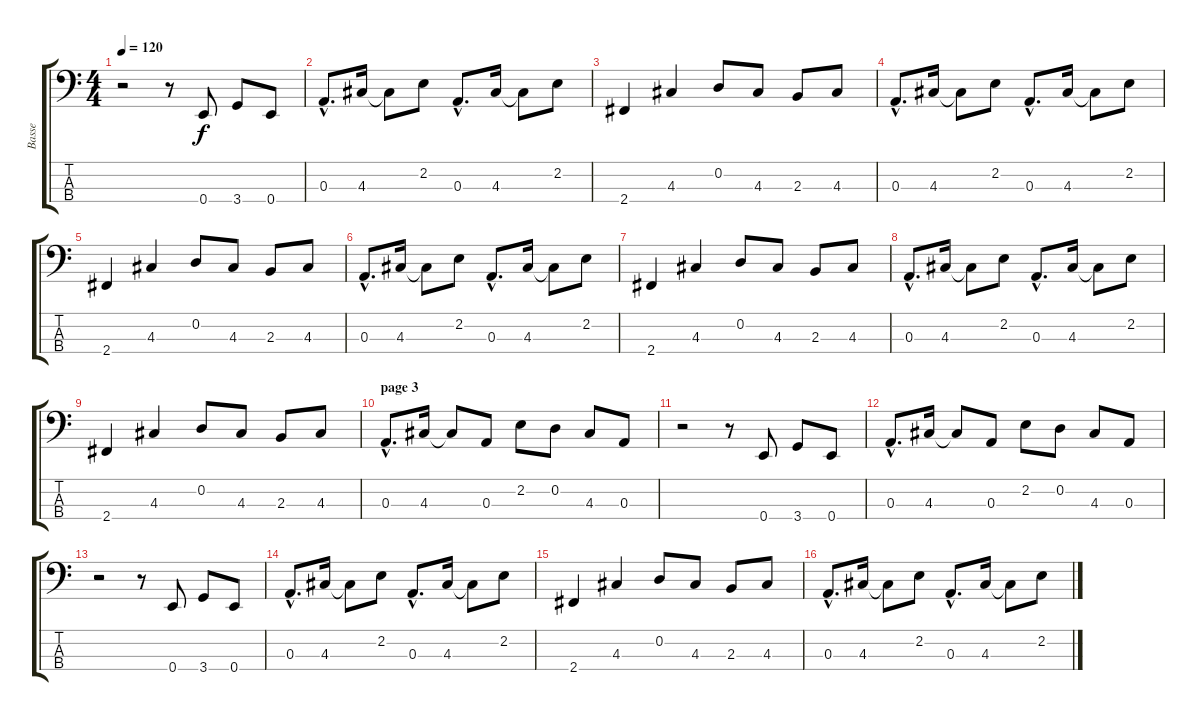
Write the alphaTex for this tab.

\track ("Basse" "Basse") {instrument acousticbass}
\staff {score tabs}
\tuning (G2 D2 A1 E1) {hide}
\ts (4 4)
\tempo 120
\clef f4
\ks c
r.2{dy f} r.8 0.4.8 3.4.8 0.4.8 |
0.3{hac}.8{d} 4.3.16 4.3{t}.8 2.2.8 0.3{hac}.8{d} 4.3.16 4.3{t}.8 2.2.8 |
2.4.4 4.3.4 0.2.8 4.3.8 2.3.8 4.3.8 |
0.3{hac}.8{d} 4.3.16 4.3{t}.8 2.2.8 0.3{hac}.8{d} 4.3.16 4.3{t}.8 2.2.8 |
2.4.4 4.3.4 0.2.8 4.3.8 2.3.8 4.3.8 |
0.3{hac}.8{d} 4.3.16 4.3{t}.8 2.2.8 0.3{hac}.8{d} 4.3.16 4.3{t}.8 2.2.8 |
2.4.4 4.3.4 0.2.8 4.3.8 2.3.8 4.3.8 |
0.3{hac}.8{d} 4.3.16 4.3{t}.8 2.2.8 0.3{hac}.8{d} 4.3.16 4.3{t}.8 2.2.8 |
2.4.4 4.3.4 0.2.8 4.3.8 2.3.8 4.3.8 |
\section ("" "page 3")
0.3{hac}.8{d} 4.3.16 4.3{t}.8 0.3.8 2.2.8 0.2.8 4.3.8 0.3.8 |
r.2 r.8 0.4.8 3.4.8 0.4.8 |
0.3{hac}.8{d} 4.3.16 4.3{t}.8 0.3.8 2.2.8 0.2.8 4.3.8 0.3.8 |
r.2 r.8 0.4.8 3.4.8 0.4.8 |
0.3{hac}.8{d} 4.3.16 4.3{t}.8 2.2.8 0.3{hac}.8{d} 4.3.16 4.3{t}.8 2.2.8 |
2.4.4 4.3.4 0.2.8 4.3.8 2.3.8 4.3.8 |
0.3{hac}.8{d} 4.3.16 4.3{t}.8 2.2.8 0.3{hac}.8{d} 4.3.16 4.3{t}.8 2.2.8
